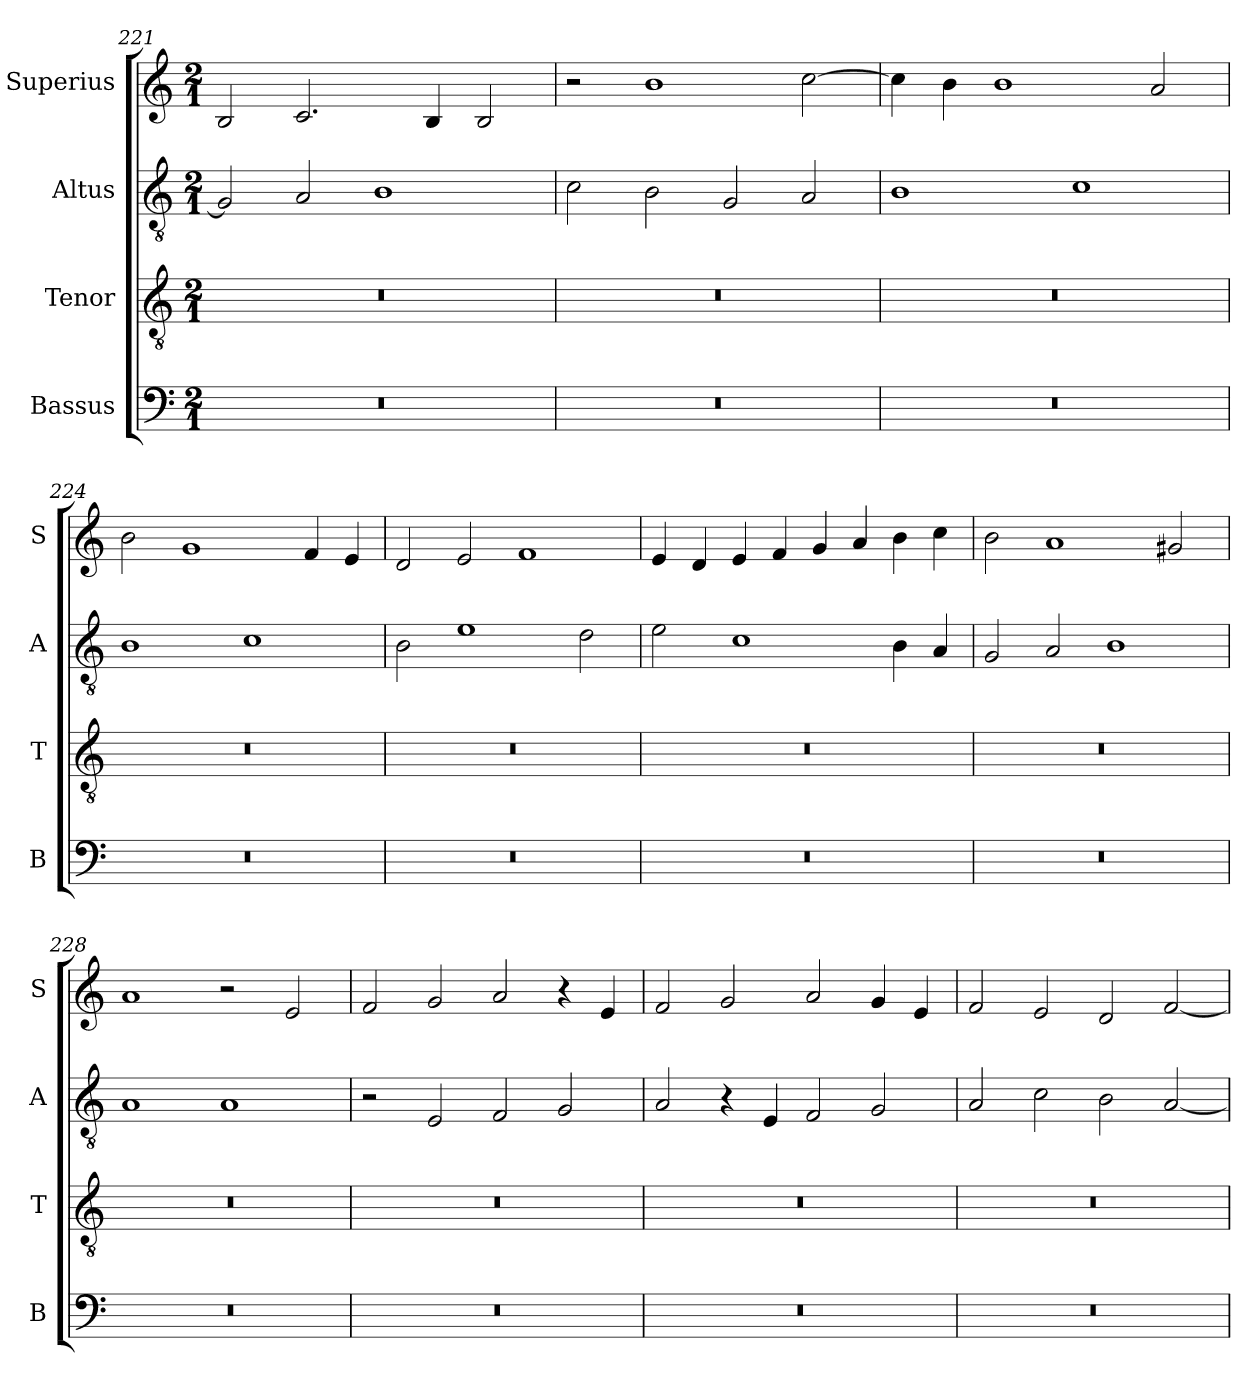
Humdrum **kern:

**kern	**kern	**kern	**kern
*part4	*part3	*part2	*part1
*staff4	*staff3	*staff2	*staff1
*I"Bassus	*I"Tenor	*I"Altus	*I"Superius
*I'B	*I'T	*I'A	*I'S
*clefF4	*clefGv2	*clefGv2	*clefG2
*k[]	*k[]	*k[]	*k[]
*M2/1	*M2/1	*M2/1	*M2/1
=221	=221	=221	=221
0r	0r	2G]	2B
.	.	2A	2.c
.	.	1B	.
.	.	.	4B
.	.	.	2B
=222	=222	=222	=222
0r	0r	2c	2r
.	.	2B	1b
.	.	2G	.
.	.	2A	[2cc
=223	=223	=223	=223
0r	0r	1B	4cc]
.	.	.	4b
.	.	.	1b
.	.	1c	.
.	.	.	2a
=224	=224	=224	=224
0r	0r	1B	2b
.	.	.	1g
.	.	1c	.
.	.	.	4f
.	.	.	4e
=225	=225	=225	=225
0r	0r	2B	2d
.	.	1e	2e
.	.	.	1f
.	.	2d	.
=226	=226	=226	=226
0r	0r	2e	4e
.	.	.	4d
.	.	1c	4e
.	.	.	4f
.	.	.	4g
.	.	.	4a
.	.	4B	4b
.	.	4A	4cc
=227	=227	=227	=227
0r	0r	2G	2b
.	.	2A	1a
.	.	1B	.
.	.	.	2g#X
=228	=228	=228	=228
0r	0r	1A	1a
.	.	1A	2r
.	.	.	2e
=229	=229	=229	=229
0r	0r	2r	2f
.	.	2E	2g
.	.	2F	2a
.	.	2G	4r
.	.	.	4e
=230	=230	=230	=230
0r	0r	2A	2f
.	.	4r	2g
.	.	4E	.
.	.	2F	2a
.	.	2G	4g
.	.	.	4e
=231	=231	=231	=231
0r	0r	2A	2f
.	.	2c	2e
.	.	2B	2d
.	.	[2A	[2f
=	=	=	=
*-	*-	*-	*-
